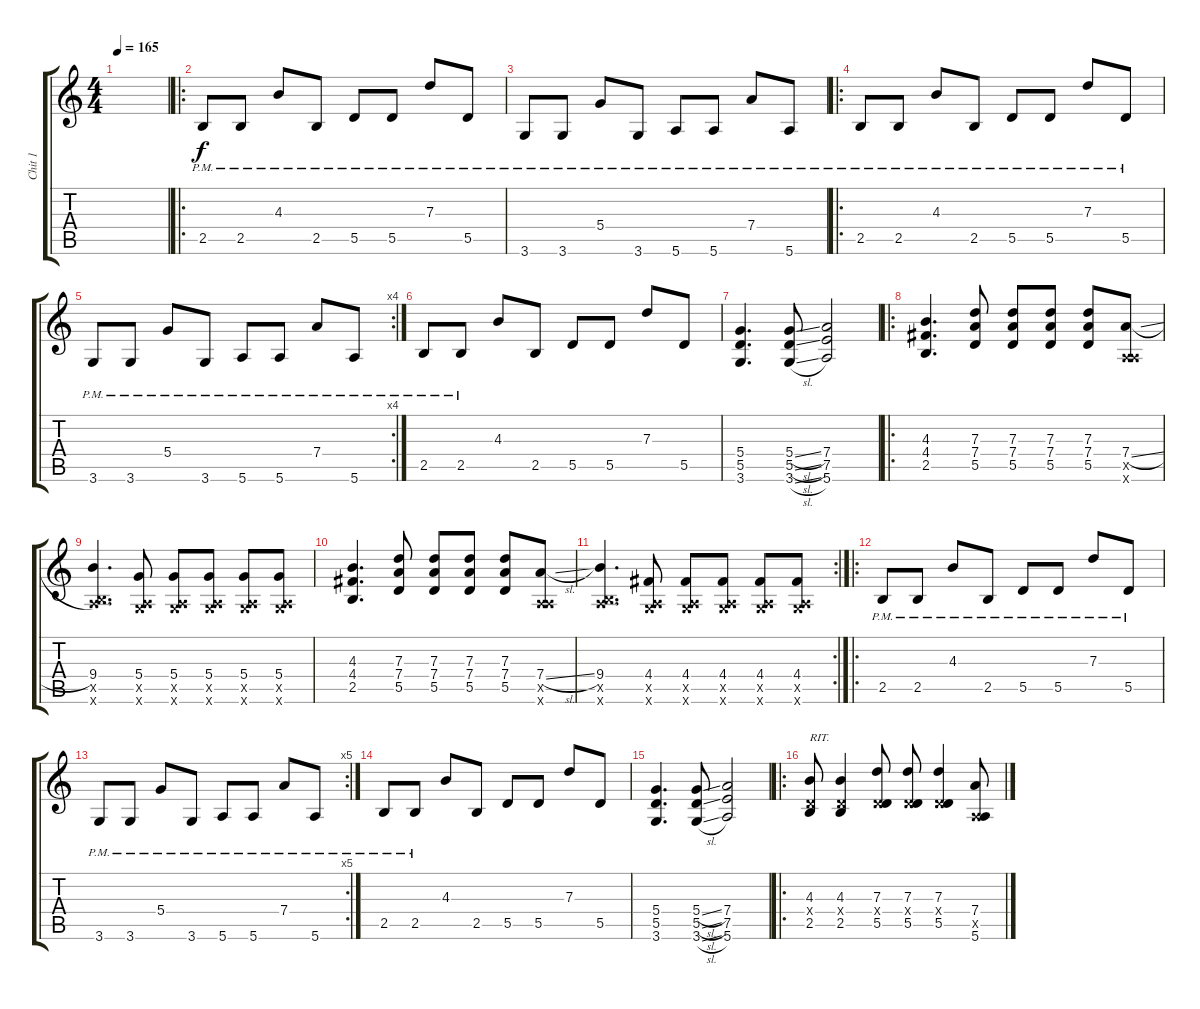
\track ("Chit 1" "Chit 1") {instrument distortionguitar}
\staff {score tabs}
\tuning (E4 B3 G3 D3 A2 E2) {hide}
\ts (4 4)
\tempo 165
\clef g2
\ks c
|
\ro
2.5{pm}.8 2.5{pm}.8 4.3{pm}.8 2.5{pm}.8 5.5{pm}.8 5.5{pm}.8 7.3{pm}.8 5.5{pm}.8 |
3.6{pm}.8 3.6{pm}.8 5.4{pm}.8 3.6{pm}.8 5.6{pm}.8 5.6{pm}.8 7.4{pm}.8 5.6{pm}.8 |
\ro
2.5{pm}.8 2.5{pm}.8 4.3{pm}.8 2.5{pm}.8 5.5{pm}.8 5.5{pm}.8 7.3{pm}.8 5.5{pm}.8 |
\rc 4
3.6{pm}.8 3.6{pm}.8 5.4{pm}.8 3.6{pm}.8 5.6{pm}.8 5.6{pm}.8 7.4{pm}.8 5.6{pm}.8 |
2.5{pm}.8 2.5{pm}.8 4.3.8 2.5.8 5.5.8 5.5.8 7.3.8 5.5.8 |
(5.4 5.5 3.6).4{d} (5.4{sl} 5.5{sl} 3.6{sl}).8 (7.4 7.5 5.6).2 |
\ro
(4.3 4.4 2.5).4{d} (7.3 7.4 5.5).8 (7.3 7.4 5.5).8 (7.3 7.4 5.5).8 (7.3 7.4 5.5).8 (7.4{sl} 0.5{x} 5.6{x}).8 |
(9.4 0.5{x} 7.6{x}).4{d} (5.4 0.5{x} 3.6{x}).8 (5.4 0.5{x} 3.6{x}).8 (5.4 0.5{x} 3.6{x}).8 (5.4 0.5{x} 3.6{x}).8 (5.4 0.5{x} 3.6{x}).8 |
(4.3 4.4 2.5).4{d} (7.3 7.4 5.5).8 (7.3 7.4 5.5).8 (7.3 7.4 5.5).8 (7.3 7.4 5.5).8 (7.4{sl} 0.5{x} 5.6{x}).8 |
\rc 2
(9.4 0.5{x} 7.6{x}).4{d} (4.4 0.5{x} 3.6{x}).8 (4.4 0.5{x} 3.6{x}).8 (4.4 0.5{x} 3.6{x}).8 (4.4 0.5{x} 3.6{x}).8 (4.4 0.5{x} 3.6{x}).8 |
\ro
2.5{pm}.8 2.5{pm}.8 4.3{pm}.8 2.5{pm}.8 5.5{pm}.8 5.5{pm}.8 7.3{pm}.8 5.5{pm}.8 |
\rc 5
3.6{pm}.8 3.6{pm}.8 5.4{pm}.8 3.6{pm}.8 5.6{pm}.8 5.6{pm}.8 7.4{pm}.8 5.6{pm}.8 |
2.5{pm}.8 2.5{pm}.8 4.3.8 2.5.8 5.5.8 5.5.8 7.3.8 5.5.8 |
(5.4 5.5 3.6).4{d} (5.4{sl} 5.5{sl} 3.6{sl}).8 (7.4 7.5 5.6).2 |
\ro
(4.3 0.4{x} 2.5).8{txt "RIT."} (4.3 0.4{x} 2.5).4 (7.3 0.4{x} 5.5).8 (7.3 0.4{x} 5.5).8 (7.3 0.4{x} 5.5).4 (7.4 0.5{x} 5.6).8
